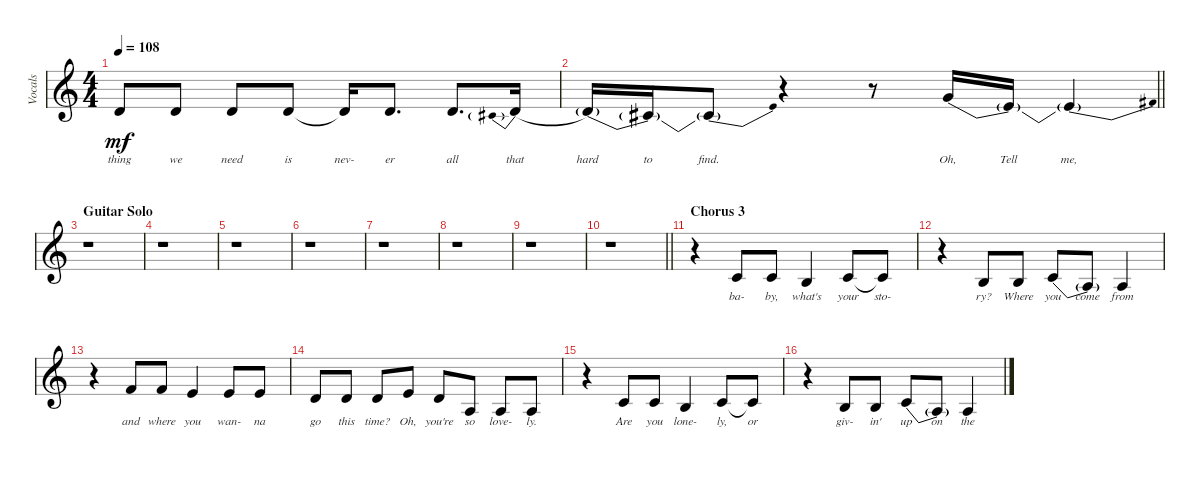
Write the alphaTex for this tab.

\track ("Vocals" "Vocals") {instrument bassoon}
\staff {score}
\tuning (E4 B3 G3 D3 A2 E2) {hide}
\ts (4 4)
\tempo 108
\clef g2
\ks c
3.2.8{lyrics (0 "thing") lyrics (1 "") lyrics (2 "") lyrics (3 "") lyrics (4 "") dy mf} 3.2.8{lyrics (0 "we") lyrics (1 "") lyrics (2 "") lyrics (3 "") lyrics (4 "")} 3.2.8{lyrics (0 "need") lyrics (1 "") lyrics (2 "") lyrics (3 "") lyrics (4 "")} 3.2.8{lyrics (0 "is") lyrics (1 "") lyrics (2 "") lyrics (3 "") lyrics (4 "")} 3.2{t}.16{lyrics (0 "nev-") lyrics (1 "") lyrics (2 "") lyrics (3 "") lyrics (4 "")} 3.2.8{d lyrics (0 "er") lyrics (1 "") lyrics (2 "") lyrics (3 "") lyrics (4 "")} 3.2.8{d lyrics (0 "all") lyrics (1 "") lyrics (2 "") lyrics (3 "") lyrics (4 "")} 2.2{be (prebend 0 2 60 2)}.16{lyrics (0 "that") lyrics (1 "") lyrics (2 "") lyrics (3 "") lyrics (4 "")} |
\barLineRight lightlight
2.2{be (custom 0 2 15 2 30 0 60 0) t}.16{lyrics (0 "hard") lyrics (1 "") lyrics (2 "") lyrics (3 "") lyrics (4 "")} 2.2{t}.16{lyrics (0 "to") lyrics (1 "") lyrics (2 "") lyrics (3 "") lyrics (4 "")} 2.2{be (bend 0 0 60 6) t}.8{lyrics (0 "find.") lyrics (1 "") lyrics (2 "") lyrics (3 "") lyrics (4 "")} r.4 r.8 5.2{be (custom 0 6 15 6 30 0 60 0)}.16{lyrics (0 "Oh,") lyrics (1 "") lyrics (2 "") lyrics (3 "") lyrics (4 "")} 5.2{t}.16{lyrics (0 "Tell") lyrics (1 "") lyrics (2 "") lyrics (3 "") lyrics (4 "")} 5.2{be (bend 0 0 60 4) t}.4{lyrics (0 "me,") lyrics (1 "") lyrics (2 "") lyrics (3 "") lyrics (4 "")} |
\section ("" "Guitar Solo")
r.1 |
r.1 |
r.1 |
r.1 |
r.1 |
r.1 |
r.1 |
\barLineRight lightlight
r.1 |
\section ("" "Chorus 3")
r.4 5.3.8{lyrics (0 "ba-") lyrics (1 "") lyrics (2 "") lyrics (3 "") lyrics (4 "")} 5.3.8{lyrics (0 "by,") lyrics (1 "") lyrics (2 "") lyrics (3 "") lyrics (4 "")} 4.3.4{lyrics (0 "what's") lyrics (1 "") lyrics (2 "") lyrics (3 "") lyrics (4 "")} 5.3.8{lyrics (0 "your") lyrics (1 "") lyrics (2 "") lyrics (3 "") lyrics (4 "")} 5.3{t}.8{lyrics (0 "sto-") lyrics (1 "") lyrics (2 "") lyrics (3 "") lyrics (4 "")} |
r.4 4.3.8{lyrics (0 "ry?") lyrics (1 "") lyrics (2 "") lyrics (3 "") lyrics (4 "")} 4.3.8{lyrics (0 "Where") lyrics (1 "") lyrics (2 "") lyrics (3 "") lyrics (4 "")} 2.3{be (custom 0 6 15 6 30 0 60 0)}.8{lyrics (0 "you") lyrics (1 "") lyrics (2 "") lyrics (3 "") lyrics (4 "")} 2.3{t}.8{lyrics (0 "come") lyrics (1 "") lyrics (2 "") lyrics (3 "") lyrics (4 "")} 2.3.4{lyrics (0 "from") lyrics (1 "") lyrics (2 "") lyrics (3 "") lyrics (4 "")} |
r.4 6.2.8{lyrics (0 "and") lyrics (1 "") lyrics (2 "") lyrics (3 "") lyrics (4 "")} 6.2.8{lyrics (0 "where") lyrics (1 "") lyrics (2 "") lyrics (3 "") lyrics (4 "")} 5.2.4{lyrics (0 "you") lyrics (1 "") lyrics (2 "") lyrics (3 "") lyrics (4 "")} 5.2.8{lyrics (0 "wan-") lyrics (1 "") lyrics (2 "") lyrics (3 "") lyrics (4 "")} 5.2.8{lyrics (0 "na") lyrics (1 "") lyrics (2 "") lyrics (3 "") lyrics (4 "")} |
3.2.8{lyrics (0 "go") lyrics (1 "") lyrics (2 "") lyrics (3 "") lyrics (4 "")} 3.2.8{lyrics (0 "this") lyrics (1 "") lyrics (2 "") lyrics (3 "") lyrics (4 "")} 3.2.8{lyrics (0 "time?") lyrics (1 "") lyrics (2 "") lyrics (3 "") lyrics (4 "")} 5.2.8{lyrics (0 "Oh,") lyrics (1 "") lyrics (2 "") lyrics (3 "") lyrics (4 "")} 3.2.8{lyrics (0 "you're") lyrics (1 "") lyrics (2 "") lyrics (3 "") lyrics (4 "")} 2.3.8{lyrics (0 "so") lyrics (1 "") lyrics (2 "") lyrics (3 "") lyrics (4 "")} 2.3.8{lyrics (0 "love-") lyrics (1 "") lyrics (2 "") lyrics (3 "") lyrics (4 "")} 2.3.8{lyrics (0 "ly.") lyrics (1 "") lyrics (2 "") lyrics (3 "") lyrics (4 "")} |
r.4 5.3.8{lyrics (0 "Are") lyrics (1 "") lyrics (2 "") lyrics (3 "") lyrics (4 "")} 5.3.8{lyrics (0 "you") lyrics (1 "") lyrics (2 "") lyrics (3 "") lyrics (4 "")} 4.3.4{lyrics (0 "lone-") lyrics (1 "") lyrics (2 "") lyrics (3 "") lyrics (4 "")} 5.3.8{lyrics (0 "ly,") lyrics (1 "") lyrics (2 "") lyrics (3 "") lyrics (4 "")} 5.3{t}.8{lyrics (0 "or") lyrics (1 "") lyrics (2 "") lyrics (3 "") lyrics (4 "")} |
r.4 4.3.8{lyrics (0 "giv-") lyrics (1 "") lyrics (2 "") lyrics (3 "") lyrics (4 "")} 4.3.8{lyrics (0 "in'") lyrics (1 "") lyrics (2 "") lyrics (3 "") lyrics (4 "")} 2.3{be (custom 0 6 15 6 30 0 60 0)}.8{lyrics (0 "up") lyrics (1 "") lyrics (2 "") lyrics (3 "") lyrics (4 "")} 2.3{t}.8{lyrics (0 "on") lyrics (1 "") lyrics (2 "") lyrics (3 "") lyrics (4 "")} 2.3.4{lyrics (0 "the") lyrics (1 "") lyrics (2 "") lyrics (3 "") lyrics (4 "")}
